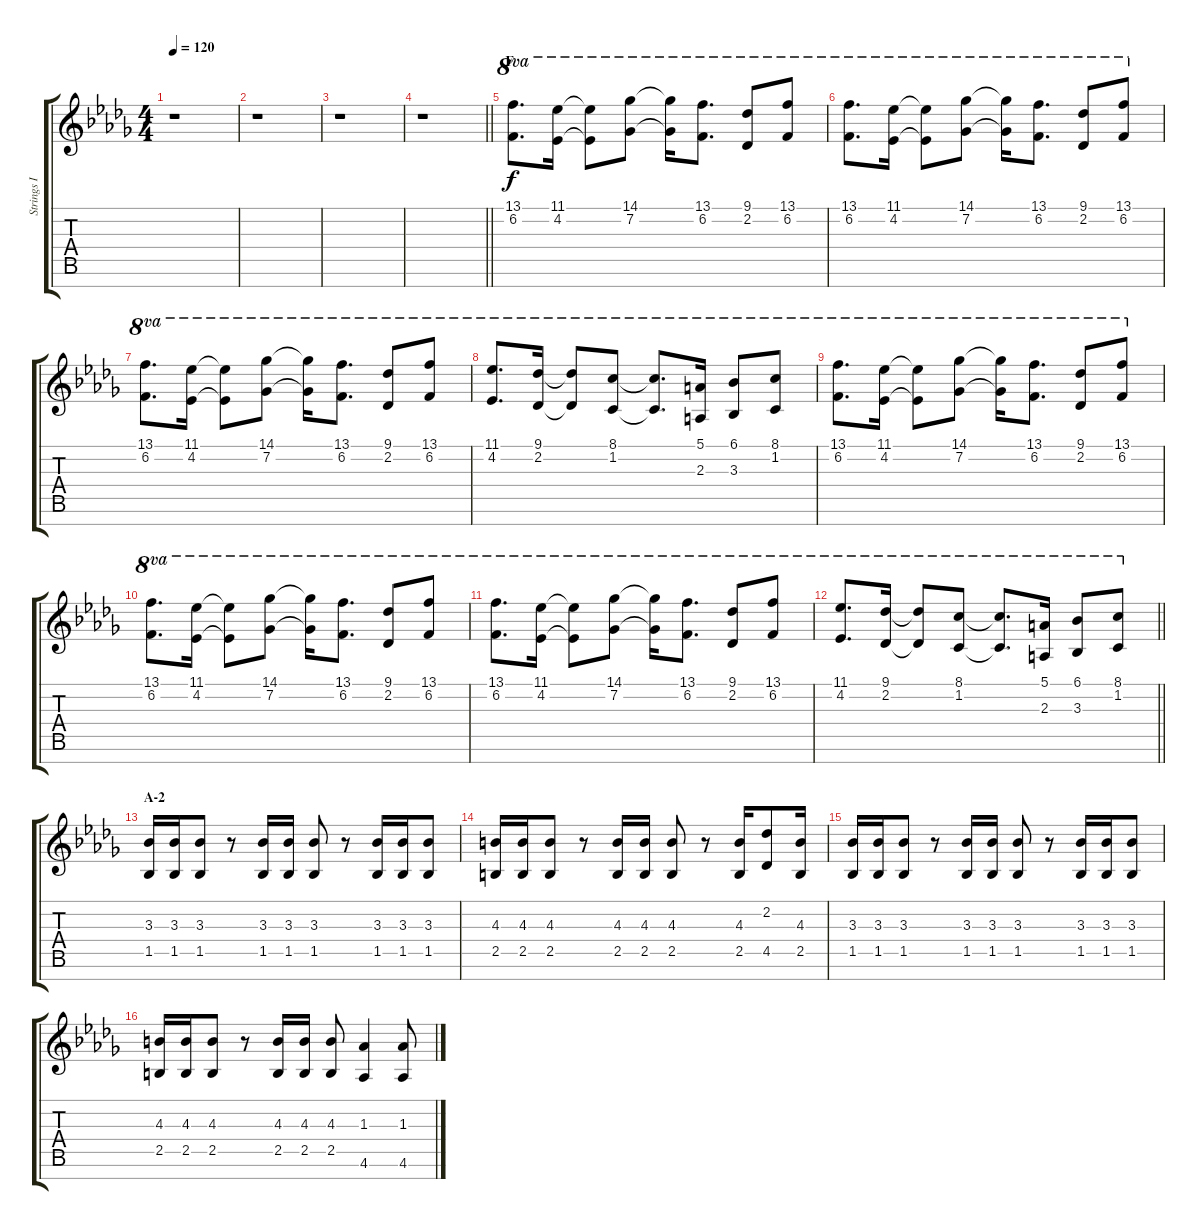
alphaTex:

\track ("Strings I" "Strings I") {instrument stringensemble1}
\staff {score tabs}
\tuning (E5 B4 G4 D4 A3 E3 B2) {hide}
\ts (4 4)
\tempo 120
\clef g2
\ks db
r.1{dy f} |
r.1 |
r.1 |
\barLineRight lightlight
r.1 |
\section ("" "F")
(13.1 6.2).8{d ot 8va} (11.1 4.2).16{ot 8va} (11.1{t} 4.2{t}).8{ot 8va} (14.1 7.2).8{ot 8va} (14.1{t} 7.2{t}).16{ot 8va} (13.1 6.2).8{d ot 8va} (9.1 2.2).8{ot 8va} (13.1 6.2).8{ot 8va} |
(13.1 6.2).8{d ot 8va} (11.1 4.2).16{ot 8va} (11.1{t} 4.2{t}).8{ot 8va} (14.1 7.2).8{ot 8va} (14.1{t} 7.2{t}).16{ot 8va} (13.1 6.2).8{d ot 8va} (9.1 2.2).8{ot 8va} (13.1 6.2).8{ot 8va} |
(13.1 6.2).8{d ot 8va} (11.1 4.2).16{ot 8va} (11.1{t} 4.2{t}).8{ot 8va} (14.1 7.2).8{ot 8va} (14.1{t} 7.2{t}).16{ot 8va} (13.1 6.2).8{d ot 8va} (9.1 2.2).8{ot 8va} (13.1 6.2).8{ot 8va} |
(11.1 4.2).8{d ot 8va} (9.1 2.2).16{ot 8va} (9.1{t} 2.2{t}).8{ot 8va} (8.1 1.2).8{ot 8va} (8.1{t} 1.2{t}).8{d ot 8va} (5.1 2.3).16{ot 8va} (6.1 3.3).8{ot 8va} (8.1 1.2).8{ot 8va} |
(13.1 6.2).8{d ot 8va} (11.1 4.2).16{ot 8va} (11.1{t} 4.2{t}).8{ot 8va} (14.1 7.2).8{ot 8va} (14.1{t} 7.2{t}).16{ot 8va} (13.1 6.2).8{d ot 8va} (9.1 2.2).8{ot 8va} (13.1 6.2).8{ot 8va} |
(13.1 6.2).8{d ot 8va} (11.1 4.2).16{ot 8va} (11.1{t} 4.2{t}).8{ot 8va} (14.1 7.2).8{ot 8va} (14.1{t} 7.2{t}).16{ot 8va} (13.1 6.2).8{d ot 8va} (9.1 2.2).8{ot 8va} (13.1 6.2).8{ot 8va} |
(13.1 6.2).8{d ot 8va} (11.1 4.2).16{ot 8va} (11.1{t} 4.2{t}).8{ot 8va} (14.1 7.2).8{ot 8va} (14.1{t} 7.2{t}).16{ot 8va} (13.1 6.2).8{d ot 8va} (9.1 2.2).8{ot 8va} (13.1 6.2).8{ot 8va} |
\barLineRight lightlight
(11.1 4.2).8{d ot 8va} (9.1 2.2).16{ot 8va} (9.1{t} 2.2{t}).8{ot 8va} (8.1 1.2).8{ot 8va} (8.1{t} 1.2{t}).8{d ot 8va} (5.1 2.3).16{ot 8va} (6.1 3.3).8{ot 8va} (8.1 1.2).8{ot 8va} |
\section ("" "A-2")
(3.3 1.5).16 (3.3 1.5).16 (3.3 1.5).8 r.8 (3.3 1.5).16 (3.3 1.5).16 (3.3 1.5).8 r.8 (3.3 1.5).16 (3.3 1.5).16 (3.3 1.5).8 |
(4.3 2.5).16 (4.3 2.5).16 (4.3 2.5).8 r.8 (4.3 2.5).16 (4.3 2.5).16 (4.3 2.5).8 r.8 (4.3 2.5).16 (2.2 4.5).8 (4.3 2.5).16 |
(3.3 1.5).16 (3.3 1.5).16 (3.3 1.5).8 r.8 (3.3 1.5).16 (3.3 1.5).16 (3.3 1.5).8 r.8 (3.3 1.5).16 (3.3 1.5).16 (3.3 1.5).8 |
(4.3 2.5).16 (4.3 2.5).16 (4.3 2.5).8 r.8 (4.3 2.5).16 (4.3 2.5).16 (4.3 2.5).8 (1.3 4.6).4 (1.3 4.6).8
